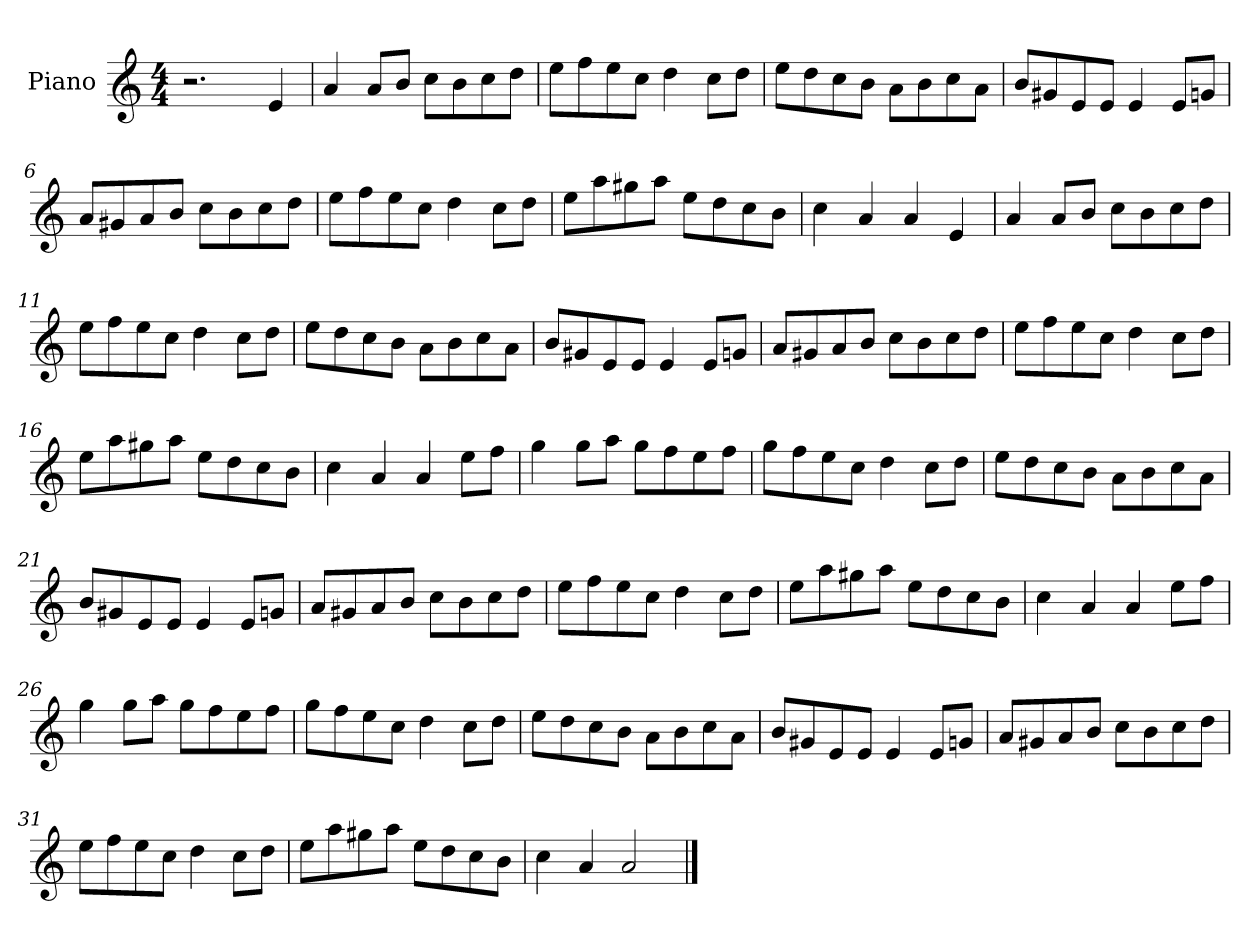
**kern
*part1
*staff1
*I"Piano
*I'Pno
*clefG2
*k[]
*M4/4
=1
2.r
4e/
=2
4a/
8a/L
8b/J
8cc\L
8b\
8cc\
8dd\J
=3
8ee\L
8ff\
8ee\
8cc\J
4dd\
8cc\L
8dd\J
=4
8ee\L
8dd\
8cc\
8b\J
8a\L
8b\
8cc\
8a\J
=5
8b/L
8g#X/
8e/
8e/J
4e/
8e/L
8gn/J
=6
8a/L
8g#X/
8a/
8b/J
8cc\L
8b\
8cc\
8dd\J
=7
8ee\L
8ff\
8ee\
8cc\J
4dd\
8cc\L
8dd\J
=8
8ee\L
8aa\
8gg#X\
8aa\J
8ee\L
8dd\
8cc\
8b\J
=9
4cc\
4a/
4a/
4e/
=10
4a/
8a/L
8b/J
8cc\L
8b\
8cc\
8dd\J
=11
8ee\L
8ff\
8ee\
8cc\J
4dd\
8cc\L
8dd\J
=12
8ee\L
8dd\
8cc\
8b\J
8a\L
8b\
8cc\
8a\J
=13
8b/L
8g#X/
8e/
8e/J
4e/
8e/L
8gn/J
=14
8a/L
8g#X/
8a/
8b/J
8cc\L
8b\
8cc\
8dd\J
=15
8ee\L
8ff\
8ee\
8cc\J
4dd\
8cc\L
8dd\J
=16
8ee\L
8aa\
8gg#X\
8aa\J
8ee\L
8dd\
8cc\
8b\J
=17
4cc\
4a/
4a/
8ee\L
8ff\J
=18
4gg\
8gg\L
8aa\J
8gg\L
8ff\
8ee\
8ff\J
=19
8gg\L
8ff\
8ee\
8cc\J
4dd\
8cc\L
8dd\J
=20
8ee\L
8dd\
8cc\
8b\J
8a\L
8b\
8cc\
8a\J
=21
8b/L
8g#X/
8e/
8e/J
4e/
8e/L
8gn/J
=22
8a/L
8g#X/
8a/
8b/J
8cc\L
8b\
8cc\
8dd\J
=23
8ee\L
8ff\
8ee\
8cc\J
4dd\
8cc\L
8dd\J
=24
8ee\L
8aa\
8gg#X\
8aa\J
8ee\L
8dd\
8cc\
8b\J
=25
4cc\
4a/
4a/
8ee\L
8ff\J
=26
4gg\
8gg\L
8aa\J
8gg\L
8ff\
8ee\
8ff\J
=27
8gg\L
8ff\
8ee\
8cc\J
4dd\
8cc\L
8dd\J
=28
8ee\L
8dd\
8cc\
8b\J
8a\L
8b\
8cc\
8a\J
=29
8b/L
8g#X/
8e/
8e/J
4e/
8e/L
8gn/J
=30
8a/L
8g#X/
8a/
8b/J
8cc\L
8b\
8cc\
8dd\J
=31
8ee\L
8ff\
8ee\
8cc\J
4dd\
8cc\L
8dd\J
=32
8ee\L
8aa\
8gg#X\
8aa\J
8ee\L
8dd\
8cc\
8b\J
=33
4cc\
4a/
2a/
==
*-
